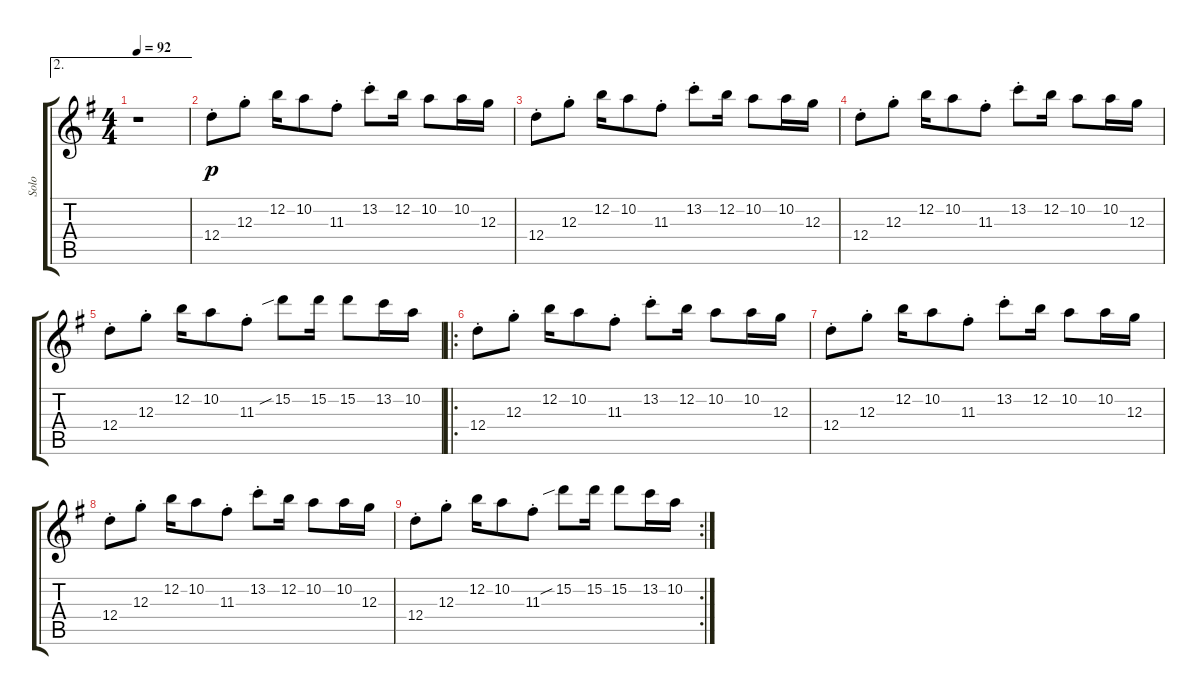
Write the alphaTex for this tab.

\track ("Solo" "Solo") {instrument acousticguitarnylon}
\staff {score tabs}
\tuning (E4 B3 G3 D3 A2 E2) {hide}
\ae 2
\ts (4 4)
\tempo 92
\clef g2
\ks g
r.1{dy p} |
12.4{st}.8 12.3{st}.8 12.2.16 10.2.8 11.3{st}.8 13.2{st}.8 12.2.16 10.2.8 10.2.16 12.3.16 |
12.4{st}.8 12.3{st}.8 12.2.16 10.2.8 11.3{st}.8 13.2{st}.8 12.2.16 10.2.8 10.2.16 12.3.16 |
12.4{st}.8 12.3{st}.8 12.2.16 10.2.8 11.3{st}.8 13.2{st}.8 12.2.16 10.2.8 10.2.16 12.3.16 |
12.4{st}.8 12.3{st}.8 12.2.16 10.2.8 11.3{st}.8 15.2{sib}.8 15.2.16 15.2.8 13.2.16 10.2.16 |
\ro
12.4{st}.8 12.3{st}.8 12.2.16 10.2.8 11.3{st}.8 13.2{st}.8 12.2.16 10.2.8 10.2.16 12.3.16 |
12.4{st}.8 12.3{st}.8 12.2.16 10.2.8 11.3{st}.8 13.2{st}.8 12.2.16 10.2.8 10.2.16 12.3.16 |
12.4{st}.8 12.3{st}.8 12.2.16 10.2.8 11.3{st}.8 13.2{st}.8 12.2.16 10.2.8 10.2.16 12.3.16 |
\rc 2
12.4{st}.8 12.3{st}.8 12.2.16 10.2.8 11.3{st}.8 15.2{sib}.8 15.2.16 15.2.8 13.2.16 10.2.16
